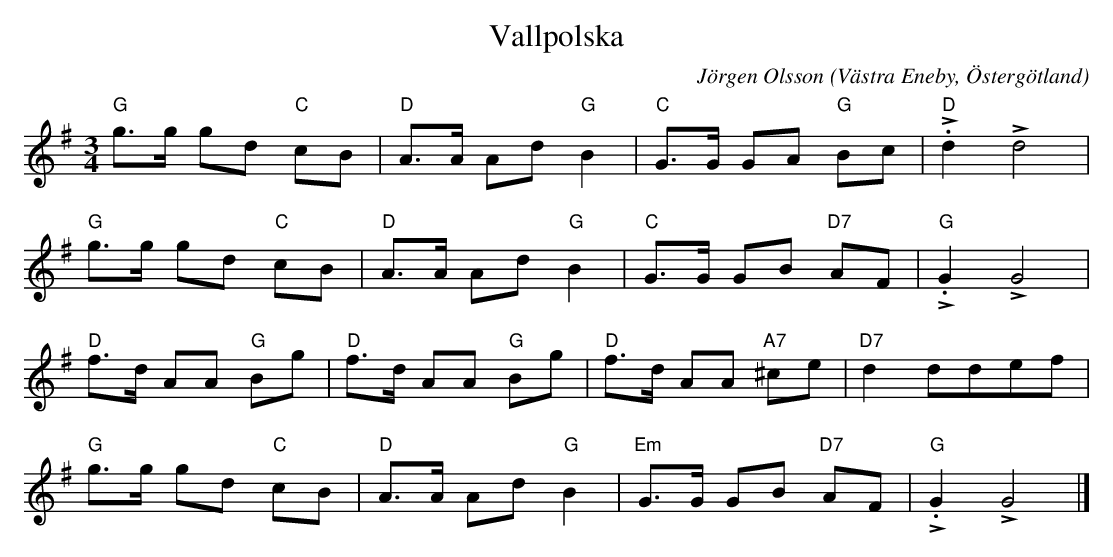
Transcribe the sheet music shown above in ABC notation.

X:1
T:Vallpolska
C:Jörgen Olsson
O:Västra Eneby, Östergötland
M:3/4
L:1/8
K:G
V:1
"G"g>g gd "C" cB| "D"A>A Ad "G"B2| "C"G>G GA "G" Bc|"D"L.d2 Ld4|
"G"g>g gd "C" cB| "D"A>A Ad "G"B2| "C"G>G GB "D7" AF|"G"L.G2 LG4|
"D"f>d AA "G" Bg| "D"f>d AA "G" Bg| "D"f>d AA "A7" ^ce|"D7"d2 ddef|
"G"g>g gd "C" cB| "D"A>A Ad "G"B2| "Em"G>G GB "D7" AF|"G"L.G2 LG4|]
